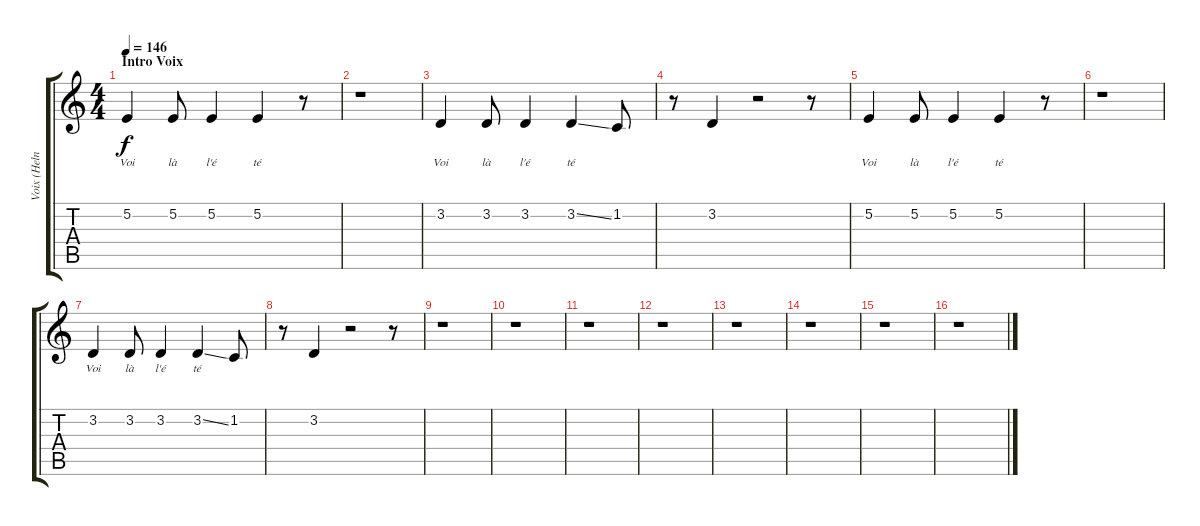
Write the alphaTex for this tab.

\track ("Voix (Helno)" "Voix (Heln") {instrument clarinet}
\staff {score tabs}
\tuning (E4 B3 G3 D3 A2 E2) {hide}
\ts (4 4)
\section ("" "Intro Voix")
\tempo 146
\clef g2
\ks c
5.2.4{lyrics (0 "Voi") lyrics (1 "") lyrics (2 "") lyrics (3 "") lyrics (4 "") dy f} 5.2.8{lyrics (0 "là") lyrics (1 "") lyrics (2 "") lyrics (3 "") lyrics (4 "")} 5.2.4{lyrics (0 "l'é") lyrics (1 "") lyrics (2 "") lyrics (3 "") lyrics (4 "")} 5.2.4{lyrics (0 "té") lyrics (1 "") lyrics (2 "") lyrics (3 "") lyrics (4 "")} r.8 |
r.1 |
3.2.4{lyrics (0 "Voi") lyrics (1 "") lyrics (2 "") lyrics (3 "") lyrics (4 "")} 3.2.8{lyrics (0 "là") lyrics (1 "") lyrics (2 "") lyrics (3 "") lyrics (4 "")} 3.2.4{lyrics (0 "l'é") lyrics (1 "") lyrics (2 "") lyrics (3 "") lyrics (4 "")} 3.2{ss}.4{lyrics (0 "té") lyrics (1 "") lyrics (2 "") lyrics (3 "") lyrics (4 "")} 1.2.8{lyrics (0 "") lyrics (1 "") lyrics (2 "") lyrics (3 "") lyrics (4 "")} |
r.8 3.2.4{lyrics (0 "") lyrics (1 "") lyrics (2 "") lyrics (3 "") lyrics (4 "")} r.2 r.8 |
5.2.4{lyrics (0 "Voi") lyrics (1 "") lyrics (2 "") lyrics (3 "") lyrics (4 "")} 5.2.8{lyrics (0 "là") lyrics (1 "") lyrics (2 "") lyrics (3 "") lyrics (4 "")} 5.2.4{lyrics (0 "l'é") lyrics (1 "") lyrics (2 "") lyrics (3 "") lyrics (4 "")} 5.2.4{lyrics (0 "té") lyrics (1 "") lyrics (2 "") lyrics (3 "") lyrics (4 "")} r.8 |
r.1 |
3.2.4{lyrics (0 "Voi") lyrics (1 "") lyrics (2 "") lyrics (3 "") lyrics (4 "")} 3.2.8{lyrics (0 "là") lyrics (1 "") lyrics (2 "") lyrics (3 "") lyrics (4 "")} 3.2.4{lyrics (0 "l'é") lyrics (1 "") lyrics (2 "") lyrics (3 "") lyrics (4 "")} 3.2{ss}.4{lyrics (0 "té") lyrics (1 "") lyrics (2 "") lyrics (3 "") lyrics (4 "")} 1.2.8{lyrics (0 "") lyrics (1 "") lyrics (2 "") lyrics (3 "") lyrics (4 "")} |
r.8 3.2.4{lyrics (0 "") lyrics (1 "") lyrics (2 "") lyrics (3 "") lyrics (4 "")} r.2 r.8 |
r.1 |
r.1 |
r.1 |
r.1 |
r.1 |
r.1 |
r.1 |
r.1
